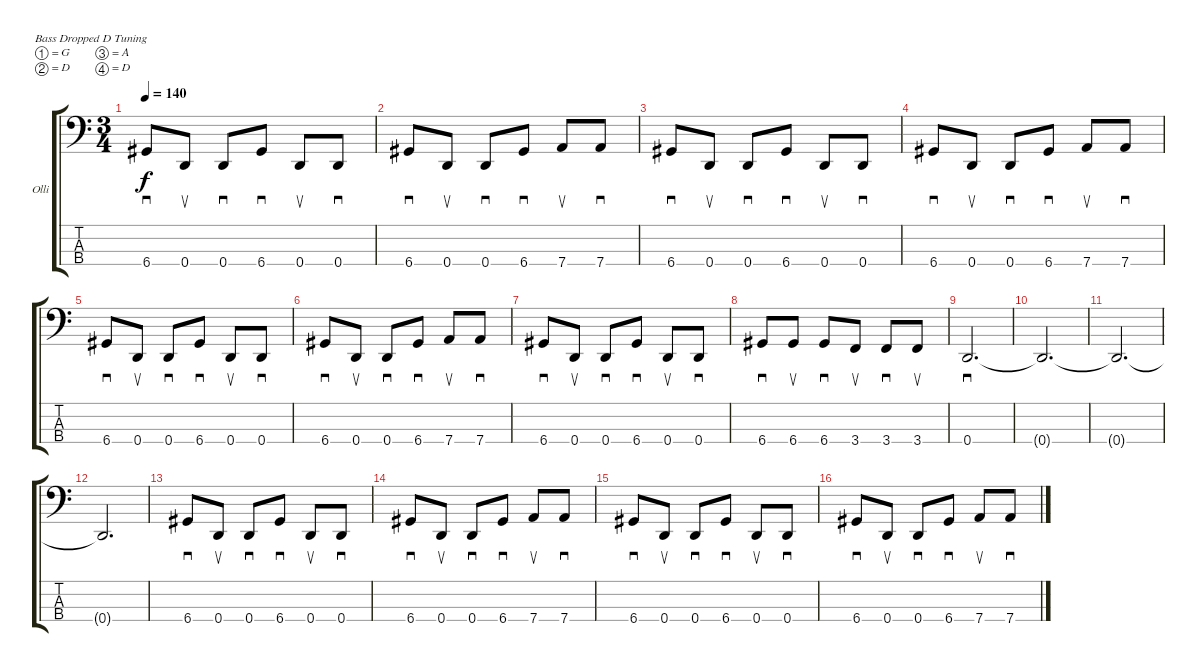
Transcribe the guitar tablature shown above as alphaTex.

\bracketExtendMode groupsimilarinstruments
\firstSystemTrackNameOrientation horizontal
\otherSystemsTrackNameOrientation horizontal
\track ("Oliver \"Lars\" Riedel" "Olli") {instrument electricbassfinger}
\staff {score tabs}
\tuning (G2 D2 A1 D1)
\ts (3 4)
\tempo 140
\clef f4
\ks c
6.4.8{sd dy f} 0.4.8{su} 0.4.8{sd} 6.4.8{sd} 0.4.8{su} 0.4.8{sd} |
6.4.8{sd} 0.4.8{su} 0.4.8{sd} 6.4.8{sd} 7.4.8{su} 7.4.8{sd} |
6.4.8{sd} 0.4.8{su} 0.4.8{sd} 6.4.8{sd} 0.4.8{su} 0.4.8{sd} |
6.4.8{sd} 0.4.8{su} 0.4.8{sd} 6.4.8{sd} 7.4.8{su} 7.4.8{sd} |
6.4.8{sd} 0.4.8{su} 0.4.8{sd} 6.4.8{sd} 0.4.8{su} 0.4.8{sd} |
6.4.8{sd} 0.4.8{su} 0.4.8{sd} 6.4.8{sd} 7.4.8{su} 7.4.8{sd} |
6.4.8{sd} 0.4.8{su} 0.4.8{sd} 6.4.8{sd} 0.4.8{su} 0.4.8{sd} |
6.4.8{sd} 6.4.8{su} 6.4.8{sd} 3.4.8{su} 3.4.8{sd} 3.4.8{su} |
0.4.2{d sd} |
0.4{t}.2{d} |
0.4{t}.2{d} |
0.4{t}.2{d} |
6.4.8{sd} 0.4.8{su} 0.4.8{sd} 6.4.8{sd} 0.4.8{su} 0.4.8{sd} |
6.4.8{sd} 0.4.8{su} 0.4.8{sd} 6.4.8{sd} 7.4.8{su} 7.4.8{sd} |
6.4.8{sd} 0.4.8{su} 0.4.8{sd} 6.4.8{sd} 0.4.8{su} 0.4.8{sd} |
6.4.8{sd} 0.4.8{su} 0.4.8{sd} 6.4.8{sd} 7.4.8{su} 7.4.8{sd}
